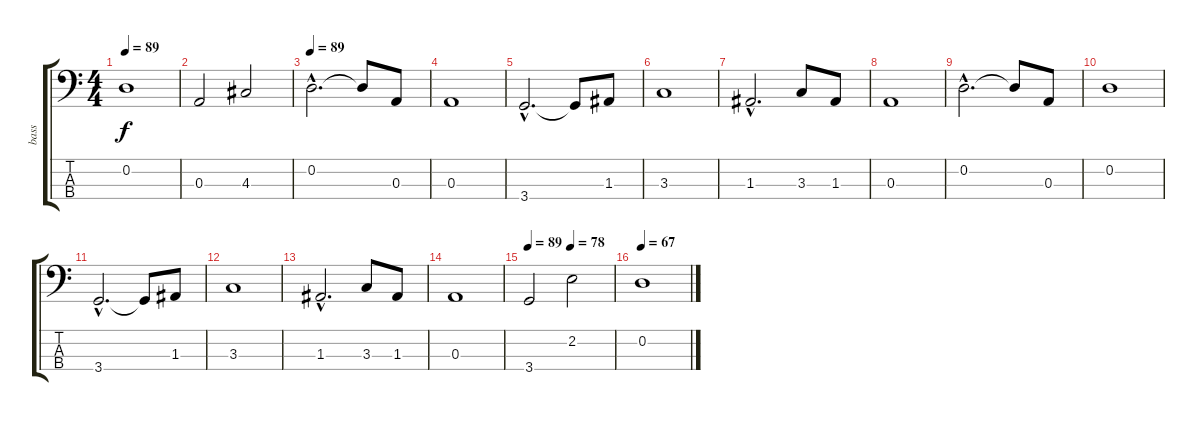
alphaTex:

\track ("bass" "bass") {instrument electricbassfinger}
\staff {score tabs}
\tuning (G2 D2 A1 E1) {hide}
\ts (4 4)
\tempo 89
\clef f4
\ks c
0.2.1{dy f} |
0.3.2 4.3.2 |
\tempo 89
0.2{hac}.2{d} 0.2{t}.8 0.3.8 |
0.3.1 |
3.4{hac}.2{d} 3.4{t}.8 1.3.8 |
3.3.1 |
1.3{hac}.2{d} 3.3.8 1.3.8 |
0.3.1 |
0.2{hac}.2{d} 0.2{t}.8 0.3.8 |
0.2.1 |
3.4{hac}.2{d} 3.4{t}.8 1.3.8 |
3.3.1 |
1.3{hac}.2{d} 3.3.8 1.3.8 |
0.3.1 |
\tempo 89
\tempo (78 0.5)
3.4.2 2.2.2 |
\tempo 67
0.2.1
